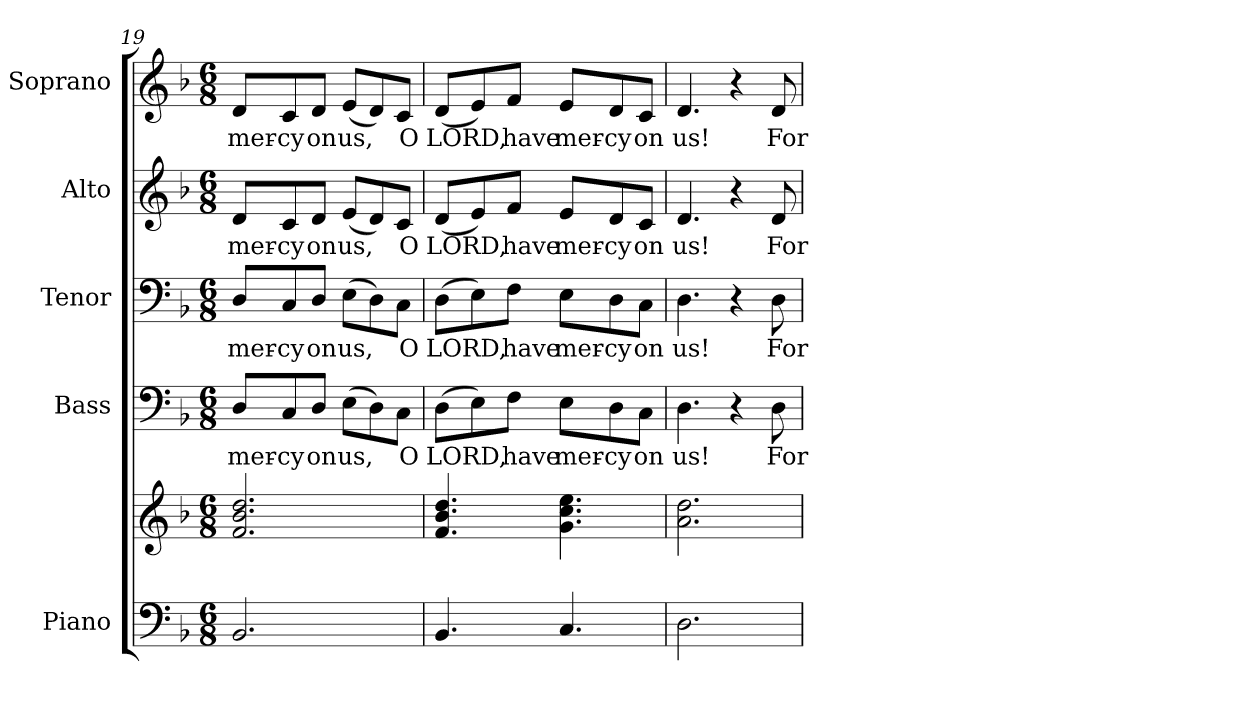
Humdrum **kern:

**kern	**kern	**kern	**text	**kern	**text	**kern	**text	**kern	**text
*part5	*part5	*part4	*part4	*part3	*part3	*part2	*part2	*part1	*part1
*staff6	*staff5	*staff4	*staff4	*staff3	*staff3	*staff2	*staff2	*staff1	*staff1
*I"Piano	*	*I"Bass	*	*I"Tenor	*	*I"Alto	*	*I"Soprano	*
*I'Pno.	*	*I'B.	*	*I'T.	*	*I'A.	*	*I'S.	*
!!LO:PB:g=z
*clefF4	*clefG2	*clefF4	*	*clefF4	*	*clefG2	*	*clefG2	*
*k[b-]	*k[b-]	*k[b-]	*	*k[b-]	*	*k[b-]	*	*k[b-]	*
*F:	*F:	*F:	*	*F:	*	*F:	*	*F:	*
*M6/8	*M6/8	*M6/8	*	*M6/8	*	*M6/8	*	*M6/8	*
=19	=19	=19	=19	=19	=19	=19	=19	=19	=19
!	!	!	!LO:LY:b:color=#000000	!	!	!	!	!	!
!	!	!	!	!	!LO:LY:b:color=#000000	!	!	!	!
!	!	!	!	!	!	!	!LO:LY:b:color=#000000	!	!
!	!	!	!	!	!	!	!	!	!LO:LY:b:color=#000000
2.BB-i/	2.fi/ 2.b-i 2.ddi	8Di/L	mer-	8Di/L	mer-	8di/L	mer-	8di/L	mer-
!	!	!	!LO:LY:b:color=#000000	!	!	!	!	!	!
!	!	!	!	!	!LO:LY:b:color=#000000	!	!	!	!
!	!	!	!	!	!	!	!LO:LY:b:color=#000000	!	!
!	!	!	!	!	!	!	!	!	!LO:LY:b:color=#000000
.	.	8Ci/	-cy	8Ci/	-cy	8ci/	-cy	8ci/	-cy
!	!	!	!LO:LY:b:color=#000000	!	!	!	!	!	!
!	!	!	!	!	!LO:LY:b:color=#000000	!	!	!	!
!	!	!	!	!	!	!	!LO:LY:b:color=#000000	!	!
!	!	!	!	!	!	!	!	!	!LO:LY:b:color=#000000
.	.	8Di/J	on	8Di/J	on	8di/J	on	8di/J	on
!	!	!	!LO:LY:b:color=#000000	!	!	!	!	!	!
!	!	!	!	!	!LO:LY:b:color=#000000	!	!	!	!
!	!	!	!	!	!	!	!LO:LY:b:color=#000000	!	!
!	!	!	!	!	!	!	!	!	!LO:LY:b:color=#000000
.	.	(8Ei\L	us,	(8Ei\L	us,	(8ei/L	us,	(8ei/L	us,
.	.	8Di\)	.	8Di\)	.	8di/)	.	8di/)	.
!	!	!	!LO:LY:b:color=#000000	!	!	!	!	!	!
!	!	!	!	!	!LO:LY:b:color=#000000	!	!	!	!
!	!	!	!	!	!	!	!LO:LY:b:color=#000000	!	!
!	!	!	!	!	!	!	!	!	!LO:LY:b:color=#000000
.	.	8Ci\J	O	8Ci\J	O	8ci/J	O	8ci/J	O
=20	=20	=20	=20	=20	=20	=20	=20	=20	=20
!	!	!	!LO:LY:b:color=#000000	!	!	!	!	!	!
!	!	!	!	!	!LO:LY:b:color=#000000	!	!	!	!
!	!	!	!	!	!	!	!LO:LY:b:color=#000000	!	!
!	!	!	!	!	!	!	!	!	!LO:LY:b:color=#000000
4.BB-i/	4.fi/ 4.b-i 4.ddi	(8Di\L	LORD,	(8Di\L	LORD,	(8di/L	LORD,	(8di/L	LORD,
.	.	8Ei\)	.	8Ei\)	.	8ei/)	.	8ei/)	.
!	!	!	!LO:LY:b:color=#000000	!	!	!	!	!	!
!	!	!	!	!	!LO:LY:b:color=#000000	!	!	!	!
!	!	!	!	!	!	!	!LO:LY:b:color=#000000	!	!
!	!	!	!	!	!	!	!	!	!LO:LY:b:color=#000000
.	.	8Fi\J	have	8Fi\J	have	8fi/J	have	8fi/J	have
!	!	!	!LO:LY:b:color=#000000	!	!	!	!	!	!
!	!	!	!	!	!LO:LY:b:color=#000000	!	!	!	!
!	!	!	!	!	!	!	!LO:LY:b:color=#000000	!	!
!	!	!	!	!	!	!	!	!	!LO:LY:b:color=#000000
4.Ci/	4.gi\ 4.cci 4.eei	8Ei\L	mer-	8Ei\L	mer-	8ei/L	mer-	8ei/L	mer-
!	!	!	!LO:LY:b:color=#000000	!	!	!	!	!	!
!	!	!	!	!	!LO:LY:b:color=#000000	!	!	!	!
!	!	!	!	!	!	!	!LO:LY:b:color=#000000	!	!
!	!	!	!	!	!	!	!	!	!LO:LY:b:color=#000000
.	.	8Di\	-cy	8Di\	-cy	8di/	-cy	8di/	-cy
!	!	!	!LO:LY:b:color=#000000	!	!	!	!	!	!
!	!	!	!	!	!LO:LY:b:color=#000000	!	!	!	!
!	!	!	!	!	!	!	!LO:LY:b:color=#000000	!	!
!	!	!	!	!	!	!	!	!	!LO:LY:b:color=#000000
.	.	8Ci\J	on	8Ci\J	on	8ci/J	on	8ci/J	on
!!LO:PB:g=z
=21	=21	=21	=21	=21	=21	=21	=21	=21	=21
!	!	!	!LO:LY:b:color=#000000	!	!	!	!	!	!
!	!	!	!	!	!LO:LY:b:color=#000000	!	!	!	!
!	!	!	!	!	!	!	!LO:LY:b:color=#000000	!	!
!	!	!	!	!	!	!	!	!	!LO:LY:b:color=#000000
2.Di\	2.ai\ 2.ddi	4.Di\	us!	4.Di\	us!	4.di/	us!	4.di/	us!
.	.	4r	.	4r	.	4r	.	4r	.
!	!	!	!LO:LY:b:color=#000000	!	!	!	!	!	!
!	!	!	!	!	!LO:LY:b:color=#000000	!	!	!	!
!	!	!	!	!	!	!	!LO:LY:b:color=#000000	!	!
!	!	!	!	!	!	!	!	!	!LO:LY:b:color=#000000
.	.	8Di\	For	8Di\	For	8di/	For	8di/	For
=	=	=	=	=	=	=	=	=	=
*-	*-	*-	*-	*-	*-	*-	*-	*-	*-
